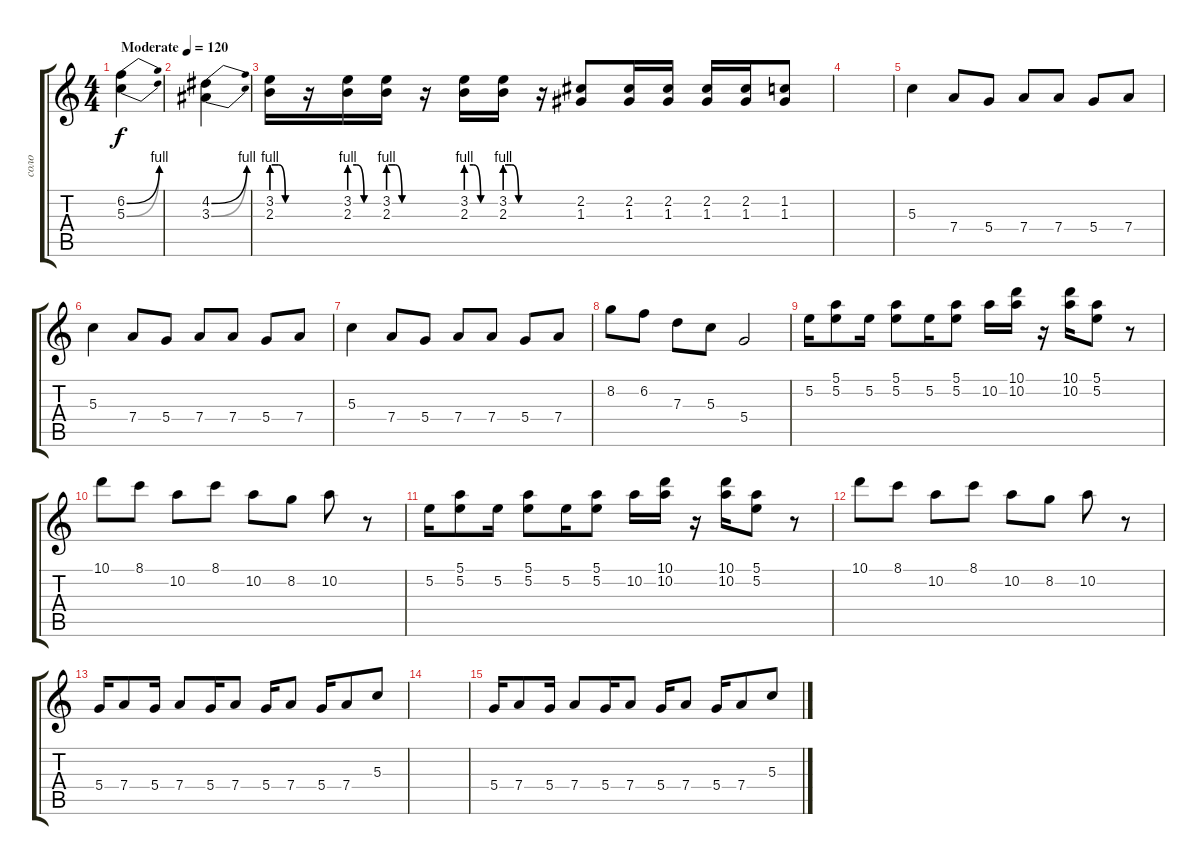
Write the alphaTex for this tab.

\track ("соло" "соло") {instrument acousticguitarsteel}
\staff {score tabs}
\tuning (E4 B3 G3 D3 A2 E2) {hide}
\ts (4 4)
\tempo (120 "Moderate")
\clef g2
\ks c
(6.2{be (bend 0 0 60 4)} 5.3{be (bend 0 0 60 4)}).4{dy f instrument acousticguitarsteel} |
(4.2{be (bend 0 0 60 4)} 3.3{be (bend 0 0 60 4)}).4 |
(3.2{be (custom 0 4 15 4 30 0 60 0)} 2.3{be (custom 0 4 15 4 30 0 60 0)}).16 r.16 (3.2{be (custom 0 4 15 4 30 0 60 0)} 2.3{be (custom 0 4 15 4 30 0 60 0)}).16 (3.2{be (custom 0 4 15 4 30 0 60 0)} 2.3{be (custom 0 4 15 4 30 0 60 0)}).16 r.16 (3.2{be (custom 0 4 15 4 30 0 60 0)} 2.3{be (custom 0 4 15 4 30 0 60 0)}).16 (3.2{be (custom 0 4 15 4 30 0 60 0)} 2.3{be (custom 0 4 15 4 30 0 60 0)}).16 r.16 (2.2 1.3).8 (2.2 1.3).16 (2.2 1.3).16 (2.2 1.3).16 (2.2 1.3).16 (1.2 1.3).8 |
|
5.3.4 7.4.8 5.4.8 7.4.8 7.4.8 5.4.8 7.4.8 |
5.3.4 7.4.8 5.4.8 7.4.8 7.4.8 5.4.8 7.4.8 |
5.3.4 7.4.8 5.4.8 7.4.8 7.4.8 5.4.8 7.4.8 |
8.2.8 6.2.8 7.3.8 5.3.8 5.4.2 |
5.2.16 (5.1 5.2).8 5.2.16 (5.1 5.2).8 5.2.16 (5.1 5.2).8 10.2.16 (10.1 10.2).16 r.16 (10.1 10.2).16 (5.1 5.2).8 r.8 |
10.1.8 8.1.8 10.2.8 8.1.8 10.2.8 8.2.8 10.2.8 r.8 |
5.2.16 (5.1 5.2).8 5.2.16 (5.1 5.2).8 5.2.16 (5.1 5.2).8 10.2.16 (10.1 10.2).16 r.16 (10.1 10.2).16 (5.1 5.2).8 r.8 |
10.1.8 8.1.8 10.2.8 8.1.8 10.2.8 8.2.8 10.2.8 r.8 |
5.4.16 7.4.8 5.4.16 7.4.8 5.4.16 7.4.8 5.4.16 7.4.8 5.4.16 7.4.8 5.3.8 |
|
5.4.16 7.4.8 5.4.16 7.4.8 5.4.16 7.4.8 5.4.16 7.4.8 5.4.16 7.4.8 5.3.8
